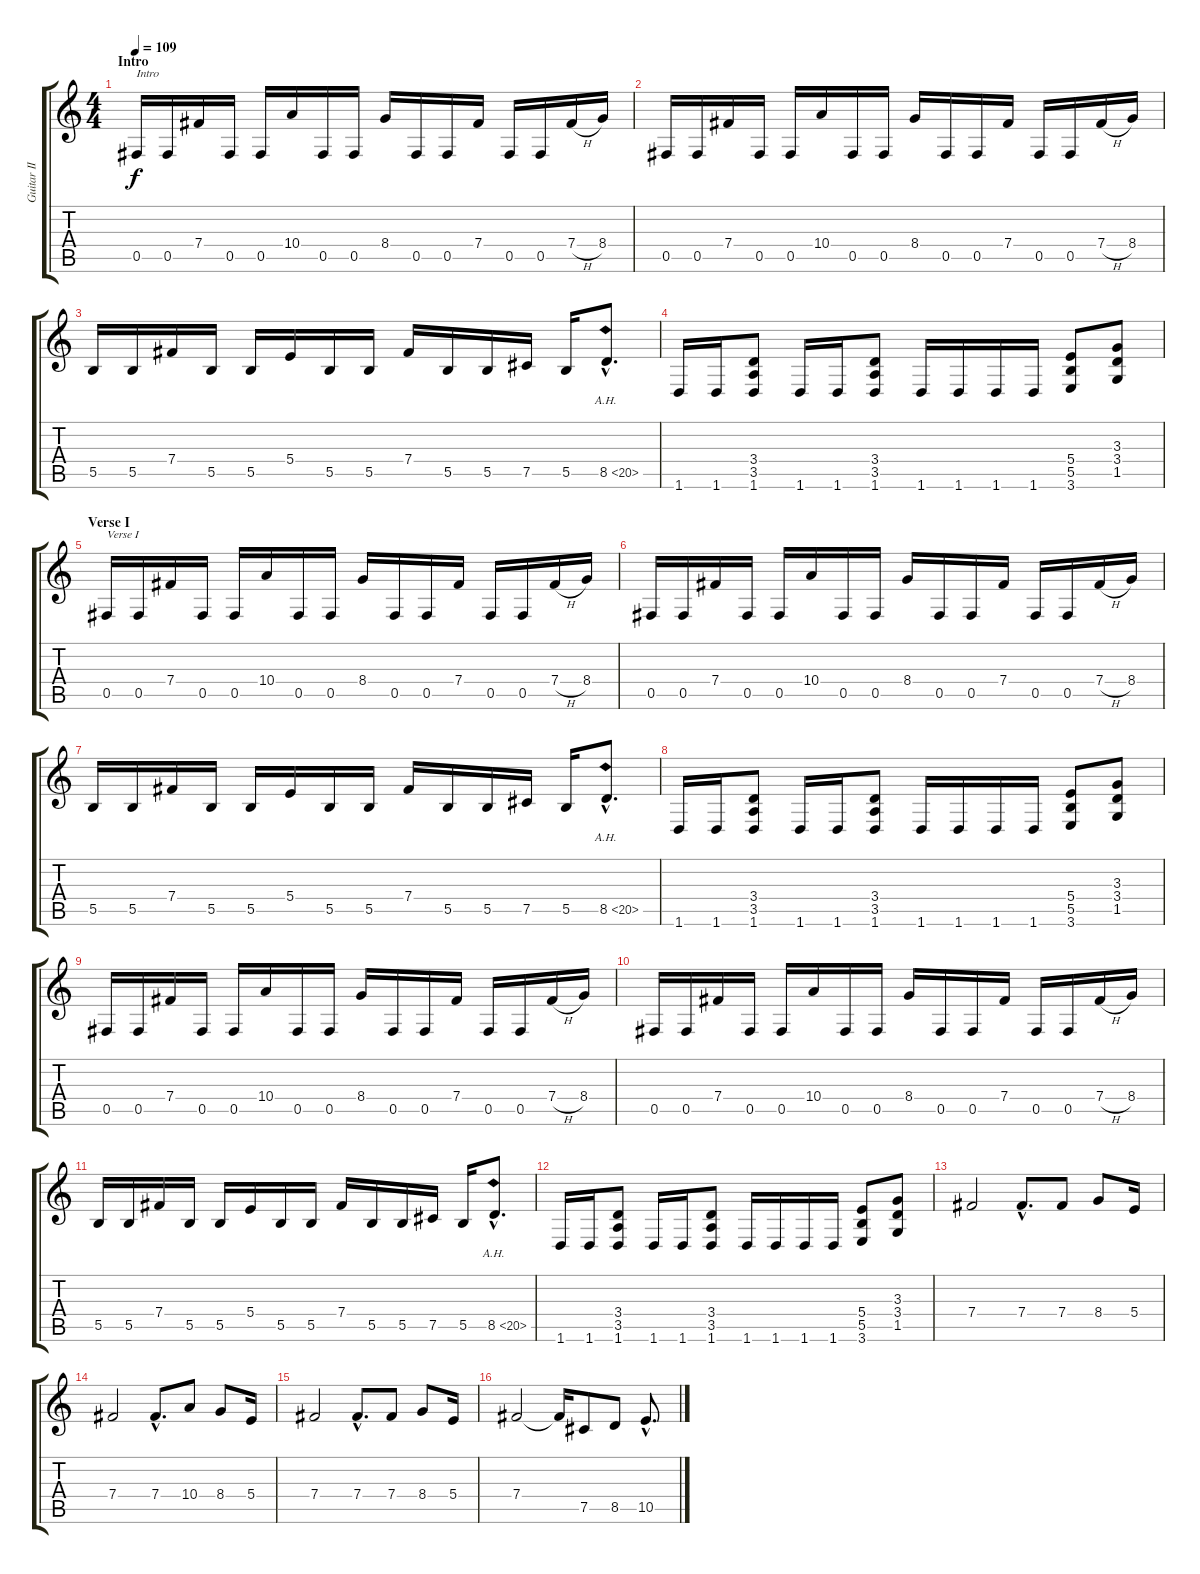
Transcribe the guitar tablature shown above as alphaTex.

\track ("Guitar II [Henriksson]" "Guitar II ") {instrument distortionguitar}
\staff {score tabs}
\tuning (Db4 Ab3 E3 B2 Gb2 Db2) {hide}
\ts (4 4)
\section ("" "Intro")
\tempo 109
\clef g2
\ks c
0.5.16{txt "Intro" dy f instrument distortionguitar} 0.5.16 7.4.16 0.5.16 0.5.16 10.4.16 0.5.16 0.5.16 8.4.16 0.5.16 0.5.16 7.4.16 0.5.16 0.5.16 7.4{h}.16 8.4.16 |
0.5.16 0.5.16 7.4.16 0.5.16 0.5.16 10.4.16 0.5.16 0.5.16 8.4.16 0.5.16 0.5.16 7.4.16 0.5.16 0.5.16 7.4{h}.16 8.4.16 |
5.5.16 5.5.16 7.4.16 5.5.16 5.5.16 5.4.16 5.5.16 5.5.16 7.4.16 5.5.16 5.5.16 7.5.16 5.5.16 8.5{ah 12 hac}.8{d} |
1.6.16 1.6.16 (3.4 3.5 1.6).8 1.6.16 1.6.16 (3.4 3.5 1.6).8 1.6.16 1.6.16 1.6.16 1.6.16 (5.4 5.5 3.6).8 (3.3 3.4 1.5).8 |
\section ("" "Verse I")
0.5.16{txt "Verse I"} 0.5.16 7.4.16 0.5.16 0.5.16 10.4.16 0.5.16 0.5.16 8.4.16 0.5.16 0.5.16 7.4.16 0.5.16 0.5.16 7.4{h}.16 8.4.16 |
0.5.16 0.5.16 7.4.16 0.5.16 0.5.16 10.4.16 0.5.16 0.5.16 8.4.16 0.5.16 0.5.16 7.4.16 0.5.16 0.5.16 7.4{h}.16 8.4.16 |
5.5.16 5.5.16 7.4.16 5.5.16 5.5.16 5.4.16 5.5.16 5.5.16 7.4.16 5.5.16 5.5.16 7.5.16 5.5.16 8.5{ah 12 hac}.8{d} |
1.6.16 1.6.16 (3.4 3.5 1.6).8 1.6.16 1.6.16 (3.4 3.5 1.6).8 1.6.16 1.6.16 1.6.16 1.6.16 (5.4 5.5 3.6).8 (3.3 3.4 1.5).8 |
0.5.16 0.5.16 7.4.16 0.5.16 0.5.16 10.4.16 0.5.16 0.5.16 8.4.16 0.5.16 0.5.16 7.4.16 0.5.16 0.5.16 7.4{h}.16 8.4.16 |
0.5.16 0.5.16 7.4.16 0.5.16 0.5.16 10.4.16 0.5.16 0.5.16 8.4.16 0.5.16 0.5.16 7.4.16 0.5.16 0.5.16 7.4{h}.16 8.4.16 |
5.5.16 5.5.16 7.4.16 5.5.16 5.5.16 5.4.16 5.5.16 5.5.16 7.4.16 5.5.16 5.5.16 7.5.16 5.5.16 8.5{ah 12 hac}.8{d} |
1.6.16 1.6.16 (3.4 3.5 1.6).8 1.6.16 1.6.16 (3.4 3.5 1.6).8 1.6.16 1.6.16 1.6.16 1.6.16 (5.4 5.5 3.6).8 (3.3 3.4 1.5).8 |
7.4.2 7.4{hac}.8{d} 7.4.8 8.4.8 5.4.16 |
7.4.2 7.4{hac}.8{d} 10.4.8 8.4.8 5.4.16 |
7.4.2 7.4{hac}.8{d} 7.4.8 8.4.8 5.4.16 |
7.4.2 7.4{t}.16 7.5.8 8.5.8 10.5{hac}.8{d}
